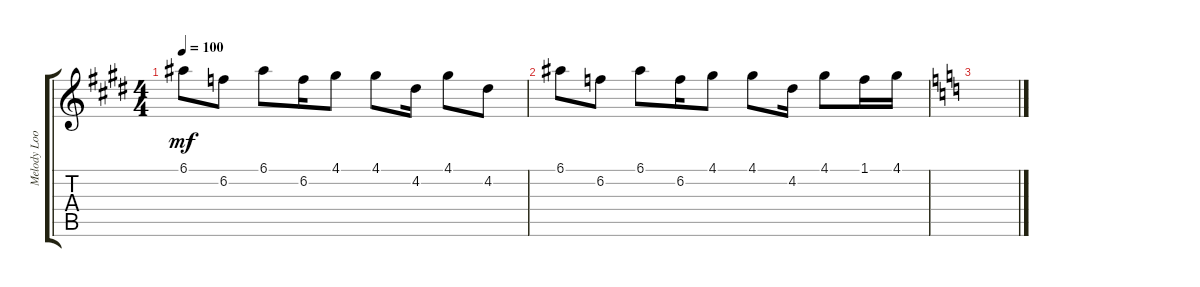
\track ("Melody Loop" "Melody Loo") {instrument banjo}
\staff {score tabs}
\tuning (E4 B3 G3 D3 A2 E2) {hide}
\displaytranspose 12
\ts (4 4)
\tempo 100
\clef g2
\ks e
6.1.8{dy mf} 6.2.8 6.1.8 6.2.16 4.1.8 4.1.8 4.2.16 4.1.8 4.2.8 |
6.1.8 6.2.8 6.1.8 6.2.16 4.1.8 4.1.8 4.2.16 4.1.8 1.1.16 4.1.16 |
\ks c
